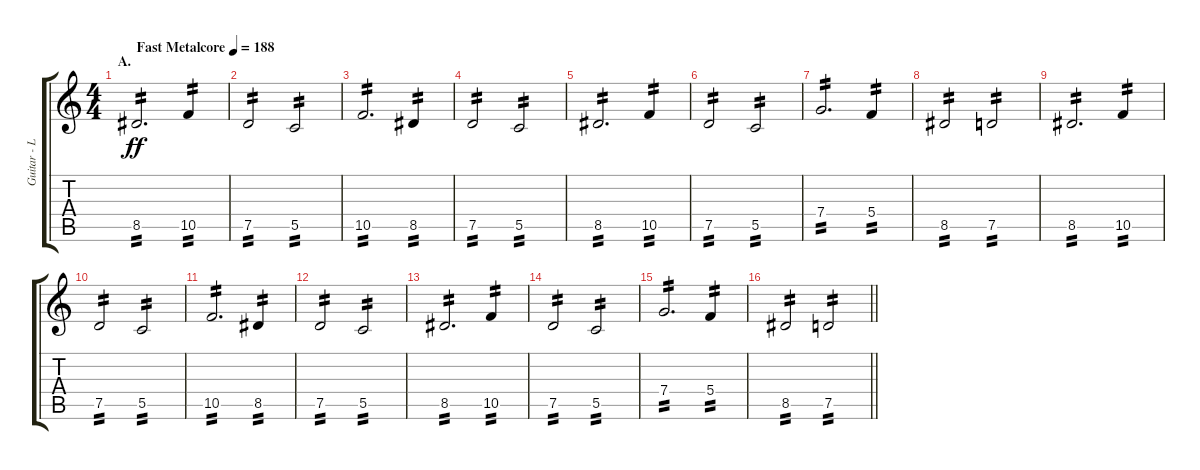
\track ("Guitar - Left" "Guitar - L") {instrument distortionguitar}
\staff {score tabs}
\tuning (D4 A3 F3 C3 G2 C2) {hide}
\ts (4 4)
\section ("" "A.")
\tempo (188 "Fast Metalcore")
\clef g2
\ks c
8.5.2{d tp 2 dy ff instrument distortionguitar} 10.5.4{tp 2} |
7.5.2{tp 2} 5.5.2{tp 2} |
10.5.2{d tp 2} 8.5.4{tp 2} |
7.5.2{tp 2} 5.5.2{tp 2} |
8.5.2{d tp 2} 10.5.4{tp 2} |
7.5.2{tp 2} 5.5.2{tp 2} |
7.4.2{d tp 2} 5.4.4{tp 2} |
8.5.2{tp 2} 7.5.2{tp 2} |
8.5.2{d tp 2} 10.5.4{tp 2} |
7.5.2{tp 2} 5.5.2{tp 2} |
10.5.2{d tp 2} 8.5.4{tp 2} |
7.5.2{tp 2} 5.5.2{tp 2} |
8.5.2{d tp 2} 10.5.4{tp 2} |
7.5.2{tp 2} 5.5.2{tp 2} |
7.4.2{d tp 2} 5.4.4{tp 2} |
\barLineRight lightlight
8.5.2{tp 2} 7.5.2{tp 2}
